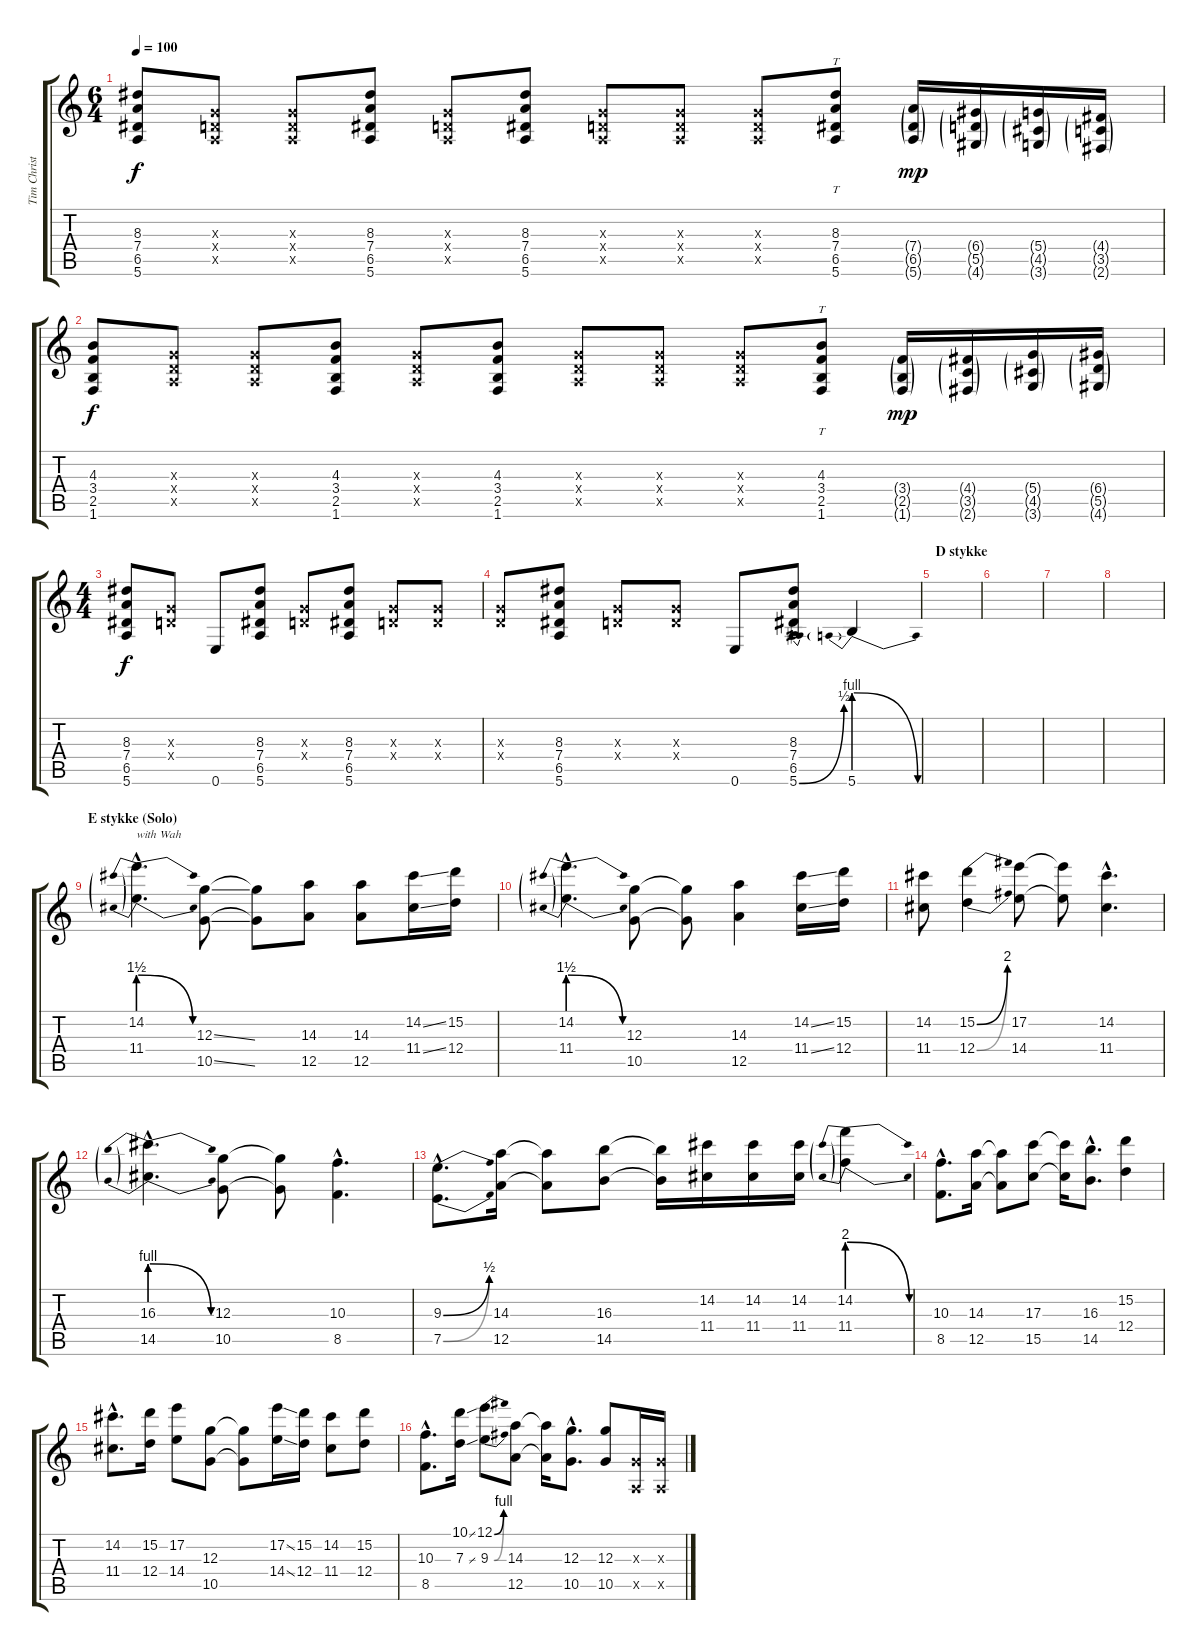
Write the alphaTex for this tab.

\track ("Tim Christensen (Guitar 2)" "Tim Christ") {instrument distortionguitar}
\staff {score tabs}
\tuning (E4 B3 G3 D3 A2 E2) {hide}
\ts (6 4)
\tempo 100
\clef g2
\ks c
(8.3 7.4 6.5 5.6).8{dy f} (0.3{x} 0.4{x} 0.5{x}).8 (0.3{x} 0.4{x} 0.5{x}).8 (8.3 7.4 6.5 5.6).8 (0.3{x} 0.4{x} 0.5{x}).8 (8.3 7.4 6.5 5.6).8 (0.3{x} 0.4{x} 0.5{x}).8 (0.3{x} 0.4{x} 0.5{x}).8 (0.3{x} 0.4{x} 0.5{x}).8 (8.3 7.4 6.5 5.6).8{tt} (7.4{g} 6.5{g} 5.6{g}).16{dy mp} (6.4{g} 5.5{g} 4.6{g}).16 (5.4{g} 4.5{g} 3.6{g}).16 (4.4{g} 3.5{g} 2.6{g}).16 |
(4.3 3.4 2.5 1.6).8{dy f} (0.3{x} 0.4{x} 0.5{x}).8 (0.3{x} 0.4{x} 0.5{x}).8 (4.3 3.4 2.5 1.6).8 (0.3{x} 0.4{x} 0.5{x}).8 (4.3 3.4 2.5 1.6).8 (0.3{x} 0.4{x} 0.5{x}).8 (0.3{x} 0.4{x} 0.5{x}).8 (0.3{x} 0.4{x} 0.5{x}).8 (4.3 3.4 2.5 1.6).8{tt} (3.4{g} 2.5{g} 1.6{g}).16{dy mp} (4.4{g} 3.5{g} 2.6{g}).16 (5.4{g} 4.5{g} 3.6{g}).16 (6.4{g} 5.5{g} 4.6{g}).16 |
\ts (4 4)
(8.3 7.4 6.5 5.6).8{dy f} (0.3{x} 0.4{x}).8 0.6.8 (8.3 7.4 6.5 5.6).8 (0.3{x} 0.4{x}).8 (8.3 7.4 6.5 5.6).8 (0.3{x} 0.4{x}).8 (0.3{x} 0.4{x}).8 |
(0.3{x} 0.4{x}).8 (8.3 7.4 6.5 5.6).8 (0.3{x} 0.4{x}).8 (0.3{x} 0.4{x}).8 0.6.8 (8.3 7.4 6.5 5.6{be (bend 0 0 60 2)}).8 5.6{be (prebendrelease 0 4 60 0)}.4 |
\section ("" "D stykke")
|
|
|
|
\section ("" "E stykke (Solo)")
(14.2{be (prebendrelease 0 6 60 0) hac} 11.4{be (prebendrelease 0 6 60 0) hac}).4{d txt "with Wah" balance 8} (12.3{ss} 10.5{ss}).8 (12.3{t} 10.5{t}).8 (14.3 12.5).8 (14.3 12.5).8 (14.2{ss} 11.4{ss}).16 (15.2 12.4).16 |
(14.2{be (prebendrelease 0 6 60 0) hac} 11.4{be (prebendrelease 0 6 60 0) hac}).4{d} (12.3 10.5).8 (12.3{t} 10.5{t}).8 (14.3 12.5).4 (14.2{ss} 11.4{ss}).16 (15.2 12.4).16 |
(14.2 11.4).8 (15.2{be (bend 0 0 60 8)} 12.4{be (bend 0 0 60 8)}).4 (17.2 14.4).8 (17.2{t} 14.4{t}).8 (14.2{hac} 11.4{hac}).4{d} |
(16.3{be (prebendrelease 0 4 60 0) hac} 14.5{be (prebendrelease 0 4 60 0) hac}).4{d} (12.3 10.5).8 (12.3{t} 10.5{t}).8 (10.3{hac} 8.5{hac}).4{d} |
(9.3{be (bend 0 0 60 2) hac} 7.5{be (bend 0 0 60 2) hac}).8{d} (14.3 12.5).16 (14.3{t} 12.5{t}).8 (16.3 14.5).8 (16.3{t} 14.5{t}).16 (14.2 11.4).16 (14.2 11.4).16 (14.2 11.4).16 (14.2{be (prebendrelease 0 8 60 0)} 11.4{be (prebendrelease 0 8 60 0)}).4 |
(10.3{hac} 8.5{hac}).8{d} (14.3 12.5).16 (14.3{t} 12.5{t}).8 (17.3 15.5).8 (17.3{t} 15.5{t}).16 (16.3{hac} 14.5{hac}).8{d} (15.2 12.4).4 |
(14.2{hac} 11.4{hac}).8{d} (15.2 12.4).16 (17.2 14.4).8 (12.3 10.5).8 (12.3{t} 10.5{t}).8 (17.2{ss} 14.4{ss}).16 (15.2 12.4).16 (14.2 11.4).8 (15.2 12.4).8 |
(10.3{hac} 8.5{hac}).8{d} (10.1{ss} 7.3{ss}).16 (12.1{be (bend 0 0 60 4)} 9.3{be (bend 0 0 60 4)}).8 (14.3 12.5).8 (14.3{t} 12.5{t}).16 (12.3{hac} 10.5{hac}).8{d} (12.3 10.5).8 (0.3{x} 0.5{x}).16 (0.3{x} 0.5{x}).16
